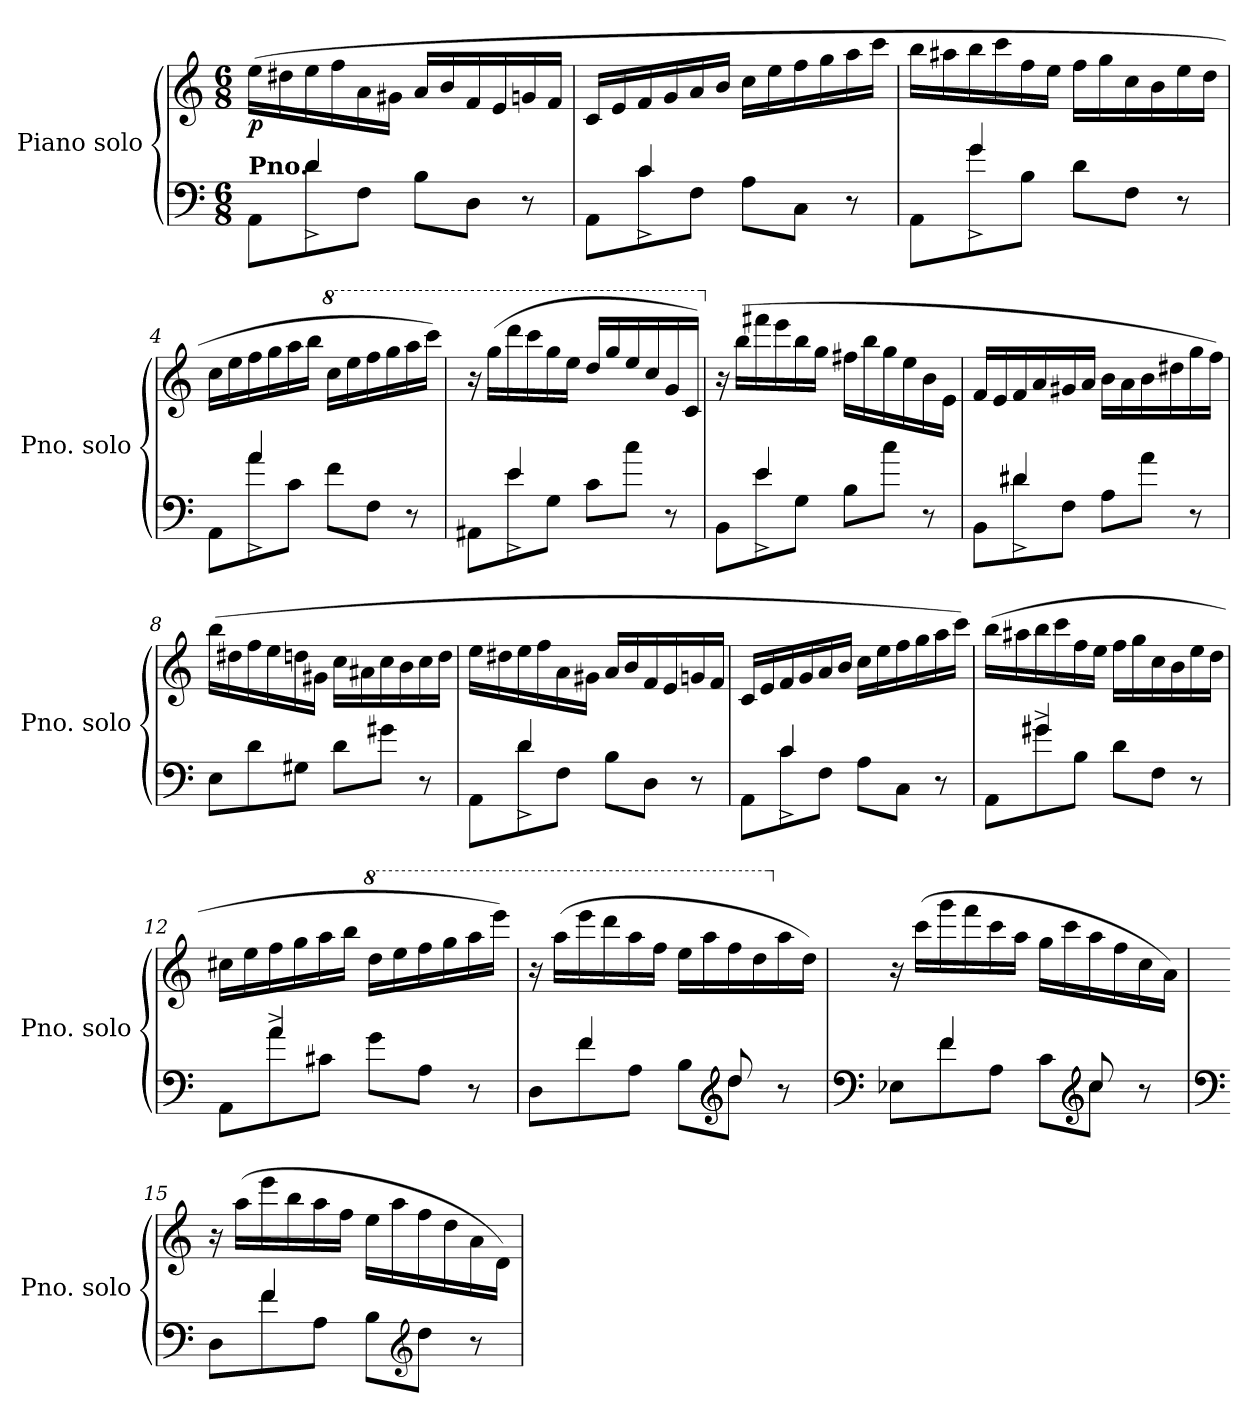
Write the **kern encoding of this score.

**kern	**kern	**dynam
*part1	*part1	*part1
*staff2	*staff1	*staff1/2
*I"Piano solo	*	*
*I'Pno. solo	*	*
*clefF4	*clefG2	*
*k[]	*k[]	*
*M6/8	*M6/8	*
*MM135	*MM135	*
=1	=1	=1
*^	*	*
!LO:TX:a:B:t=Pno.	!	!	!
!	!	!	!LO:DY:b
8AA\L	8ryy	(>16ee\LL	p
.	.	16dd#X\	.
8d\	4d^/	16ee\	.
.	.	16ff\	.
8F\J	.	16a\	.
.	.	16g#X\JJ	.
8B\L	4.ryy	16a/LL	.
.	.	16b/	.
8D\J	.	16f/	.
.	.	16e/	.
8r	.	16gn/	.
.	.	16f/JJ	.
=2	=2	=2	=2
8AA\L	8ryy	16c/LL	.
.	.	16e/	.
8c\	4c^/	16f/	.
.	.	16g/	.
8F\J	.	16a/	.
.	.	16b/JJ	.
8A\L	4.ryy	16cc\LL	.
.	.	16ee\	.
8C\J	.	16ff\	.
.	.	16gg\	.
8r	.	16aa\	.
.	.	16ccc\JJ	.
!!LO:LB:g=z
=3	=3	=3	=3
8AA\L	8ryy	16bb\LL	.
.	.	16aa#X\	.
8g\	4g^/	16bb\	.
.	.	16ccc\	.
8B\J	.	16ff\	.
.	.	16ee\JJ	.
8d\L	4.ryy	16ff\LL	.
.	.	16gg\	.
8F\J	.	16cc\	.
.	.	16b\	.
8r	.	16ee\	.
.	.	16dd\JJ	.
=4	=4	=4	=4
8AA\L	8ryy	16cc\LL	.
.	.	16ee\	.
8a\	4a^/	16ff\	.
.	.	16gg\	.
8c\J	.	16aa\	.
.	.	16bb\JJ	.
*	*	*8va	*
8f\L	4.ryy	16ccc\LL	.
.	.	16eee\	.
8F\J	.	16fff\	.
.	.	16ggg\	.
8r	.	16aaa\	.
.	.	16cccc\JJ)	.
=5	=5	=5	=5
8AA#X\L	8ryy	16r	.
.	.	(>16ggg\LL	.
8e\	4e^/	16dddd\	.
.	.	16cccc\	.
8G\J	.	16ggg\	.
.	.	16eee\JJ	.
8c\L	4.ryy	16ddd/LL	.
.	.	16ggg/	.
8cc\J	.	16eee/	.
.	.	16ccc/	.
8r	.	16gg/	.
.	.	16cc/JJ)	.
!!LO:LB:g=z
=6	=6	=6	=6
*	*	*X8va	*
8BB\L	8ryy	16r	.
.	.	(>16bb\LL	.
8e\	4e^/	16fff#X\	.
.	.	16eee\	.
8G\J	.	16bb\	.
.	.	16gg\JJ	.
8B\L	4.ryy	16ff#X\LL	.
.	.	16bb\	.
8cc\J	.	16gg\	.
.	.	16ee\	.
8r	.	16b\	.
.	.	16e\JJ	.
=7	=7	=7	=7
8BB\L	8ryy	16f/LL	.
.	.	16e/	.
8d#X\	4d#^/	16f/	.
.	.	16a/	.
8F\J	.	16g#X/	.
.	.	16a/JJ	.
8A\L	4.ryy	16b\LL	.
.	.	16a\	.
8a\J	.	16b\	.
.	.	16dd#X\	.
8r	.	16gg\	.
.	.	16ff\JJ)	.
*v	*v	*	*
=8	=8	=8
8E\L	(>16bb\LL	.
.	16dd#X\	.
8d\	16ff\	.
.	16ee\	.
8G#X\J	16ddn\	.
.	16g#X\JJ	.
8d\L	16cc\LL	.
.	16a#X\	.
8g#X\J	16cc\	.
.	16b\	.
8r	16cc\	.
.	16dd\JJ	.
!!LO:LB:g=z
=9	=9	=9
*^	*	*
8AA\L	8ryy	16ee\LL	.
.	.	16dd#X\	.
8d\	4d^/	16ee\	.
.	.	16ff\	.
8F\J	.	16a\	.
.	.	16g#X\JJ	.
8B\L	4.ryy	16a/LL	.
.	.	16b/	.
8D\J	.	16f/	.
.	.	16e/	.
8r	.	16gn/	.
.	.	16f/JJ	.
=10	=10	=10	=10
8AA\L	8ryy	16c/LL	.
.	.	16e/	.
8c\	4c^/	16f/	.
.	.	16g/	.
8F\J	.	16a/	.
.	.	16b/JJ	.
8A\L	4.ryy	16cc\LL	.
.	.	16ee\	.
8C\J	.	16ff\	.
.	.	16gg\	.
8r	.	16aa\	.
.	.	16ccc\JJ)	.
=11	=11	=11	=11
8AA\L	8ryy	(>16bb\LL	.
.	.	16aa#X\	.
8g#X^\	4g#/	16bb\	.
.	.	16ccc\	.
8B\J	.	16ff\	.
.	.	16ee\JJ	.
8d\L	4.ryy	16ff\LL	.
.	.	16gg\	.
8F\J	.	16cc\	.
.	.	16b\	.
8r	.	16ee\	.
.	.	16dd\JJ	.
!!LO:LB:g=z
=12	=12	=12	=12
8AA\L	8ryy	16cc#X\LL	.
.	.	16ee\	.
8a^\	4a/	16ff\	.
.	.	16gg\	.
8c#X\J	.	16aa\	.
.	.	16bb\JJ	.
*	*	*8va	*
8g\L	4.ryy	16ddd\LL	.
.	.	16eee\	.
8A\J	.	16fff\	.
.	.	16ggg\	.
8r	.	16aaa\	.
.	.	16eeee\JJ)	.
=13	=13	=13	=13
8D\L	8ryy	16r	.
.	.	(>16aaa\LL	.
8f\	4f/	16eeee\	.
.	.	16dddd\	.
8A\J	.	16aaa\	.
.	.	16fff\JJ	.
8B\L	8ryy	16eee\LL	.
.	.	16aaa\	.
*clefG2	*	*	*
8dd\J	8dd/	16fff\	.
.	.	16ddd\	.
*	*	*X8va	*
8r	8ryy	16aa\	.
.	.	16dd\JJ)	.
=14	=14	=14	=14
*clefF4	*	*	*
8E-X\L	8ryy	16r	.
.	.	(>16ccc\LL	.
8f\	4f/	16ggg\	.
.	.	16fff\	.
8A\J	.	16ccc\	.
.	.	16aa\JJ	.
8c\L	8ryy	16gg\LL	.
.	.	16ccc\	.
*clefG2	*	*	*
8cc\J	8cc/	16aa\	.
.	.	16ff\	.
8r	8ryy	16cc\	.
.	.	16a\JJ)	.
!!LO:PB:g=z
=15	=15	=15	=15
*clefF4	*	*	*
8D\L	8ryy	16r	.
.	.	(>16aa\LL	.
8f\	4f/	16eee\	.
.	.	16bb\	.
8A\J	.	16aa\	.
.	.	16ff\JJ	.
8B\L	4.ryy	16ee\LL	.
.	.	16aa\	.
*clefG2	*	*	*
8dd\J	.	16ff\	.
.	.	16dd\	.
8r	.	16a\	.
.	.	16d\JJ)	.
*v	*v	*	*
=	=	=
*-	*-	*-
